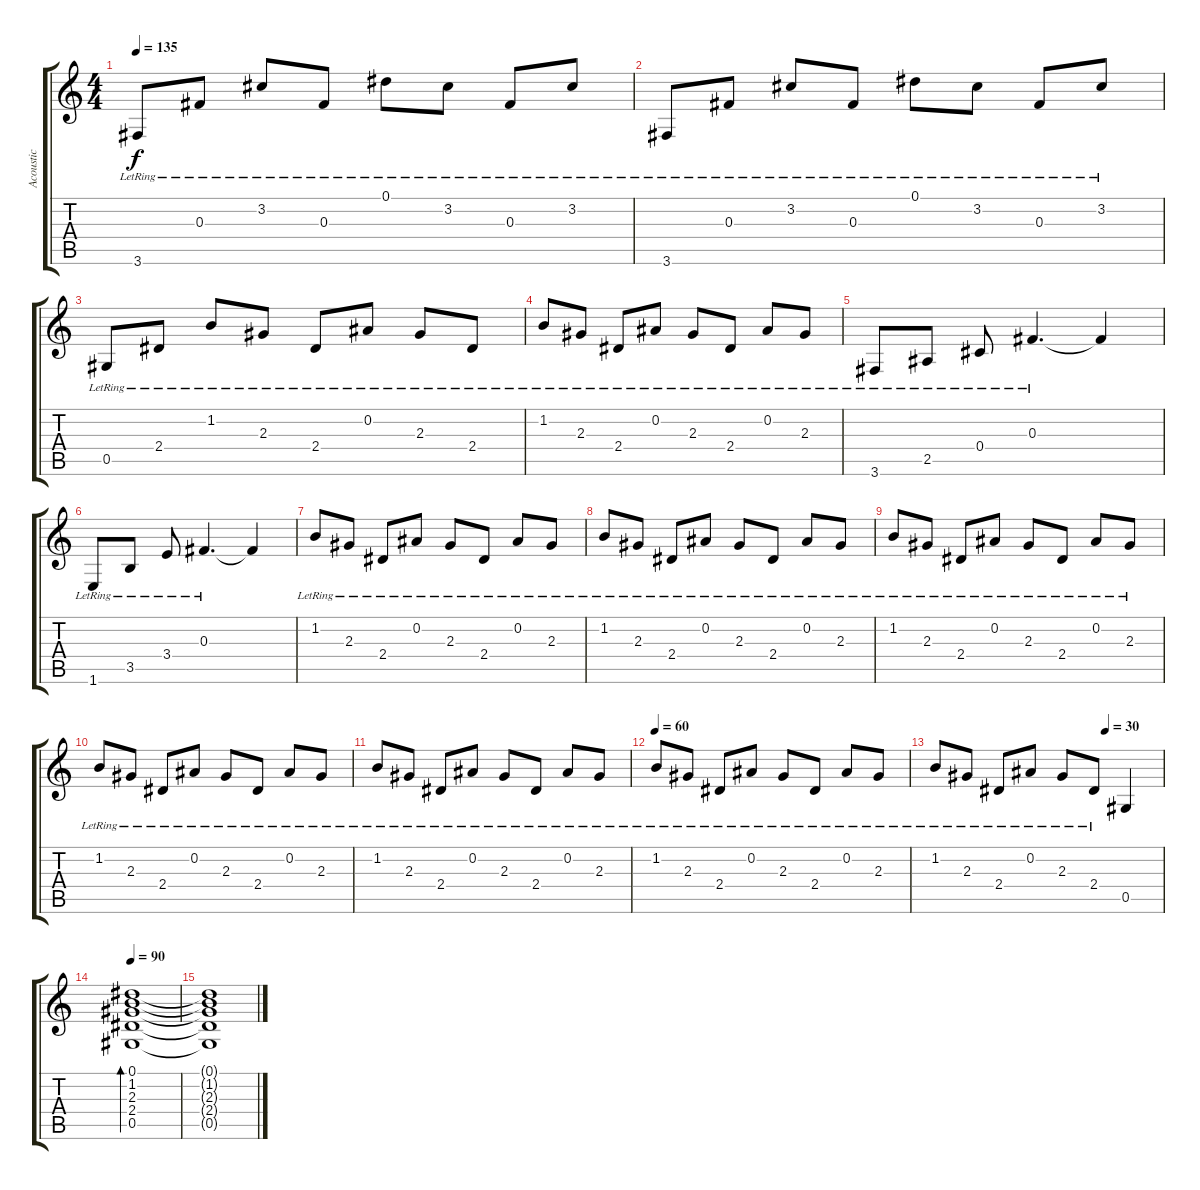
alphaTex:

\track ("Acoustic" "Acoustic") {instrument acousticguitarsteel}
\staff {score tabs}
\tuning (Eb4 Bb3 Gb3 Db3 Ab2 Eb2) {hide}
\ts (4 4)
\tempo 135
\clef g2
\ks c
3.6{lr}.8{dy f} 0.3{lr}.8 3.2{lr}.8 0.3{lr}.8 0.1{lr}.8 3.2{lr}.8 0.3{lr}.8 3.2{lr}.8 |
3.6{lr}.8 0.3{lr}.8 3.2{lr}.8 0.3{lr}.8 0.1{lr}.8 3.2{lr}.8 0.3{lr}.8 3.2{lr}.8 |
0.5{lr}.8 2.4{lr}.8 1.2{lr}.8 2.3{lr}.8 2.4{lr}.8 0.2{lr}.8 2.3{lr}.8 2.4{lr}.8 |
1.2{lr}.8 2.3{lr}.8 2.4{lr}.8 0.2{lr}.8 2.3{lr}.8 2.4{lr}.8 0.2{lr}.8 2.3{lr}.8 |
3.6{lr}.8 2.5{lr}.8 0.4{lr}.8 0.3{lr}.4{d} 0.3{t}.4 |
1.6{lr}.8 3.5{lr}.8 3.4{lr}.8 0.3{lr}.4{d} 0.3{t}.4 |
1.2{lr}.8 2.3{lr}.8 2.4{lr}.8 0.2{lr}.8 2.3{lr}.8 2.4{lr}.8 0.2{lr}.8 2.3{lr}.8 |
1.2{lr}.8 2.3{lr}.8 2.4{lr}.8 0.2{lr}.8 2.3{lr}.8 2.4{lr}.8 0.2{lr}.8 2.3{lr}.8 |
1.2{lr}.8 2.3{lr}.8 2.4{lr}.8 0.2{lr}.8 2.3{lr}.8 2.4{lr}.8 0.2{lr}.8 2.3{lr}.8 |
1.2{lr}.8 2.3{lr}.8 2.4{lr}.8 0.2{lr}.8 2.3{lr}.8 2.4{lr}.8 0.2{lr}.8 2.3{lr}.8 |
1.2{lr}.8 2.3{lr}.8 2.4{lr}.8 0.2{lr}.8 2.3{lr}.8 2.4{lr}.8 0.2{lr}.8 2.3{lr}.8 |
\tempo 60
1.2{lr}.8 2.3{lr}.8 2.4{lr}.8 0.2{lr}.8 2.3{lr}.8 2.4{lr}.8 0.2{lr}.8 2.3{lr}.8 |
\tempo (30 0.75)
1.2{lr}.8 2.3{lr}.8 2.4{lr}.8 0.2{lr}.8 2.3{lr}.8 2.4{lr}.8 0.5.4 |
\tempo 90
(0.1 1.2 2.3 2.4 0.5).1{bd 480} |
(0.1{t} 1.2{t} 2.3{t} 2.4{t} 0.5{t}).1
